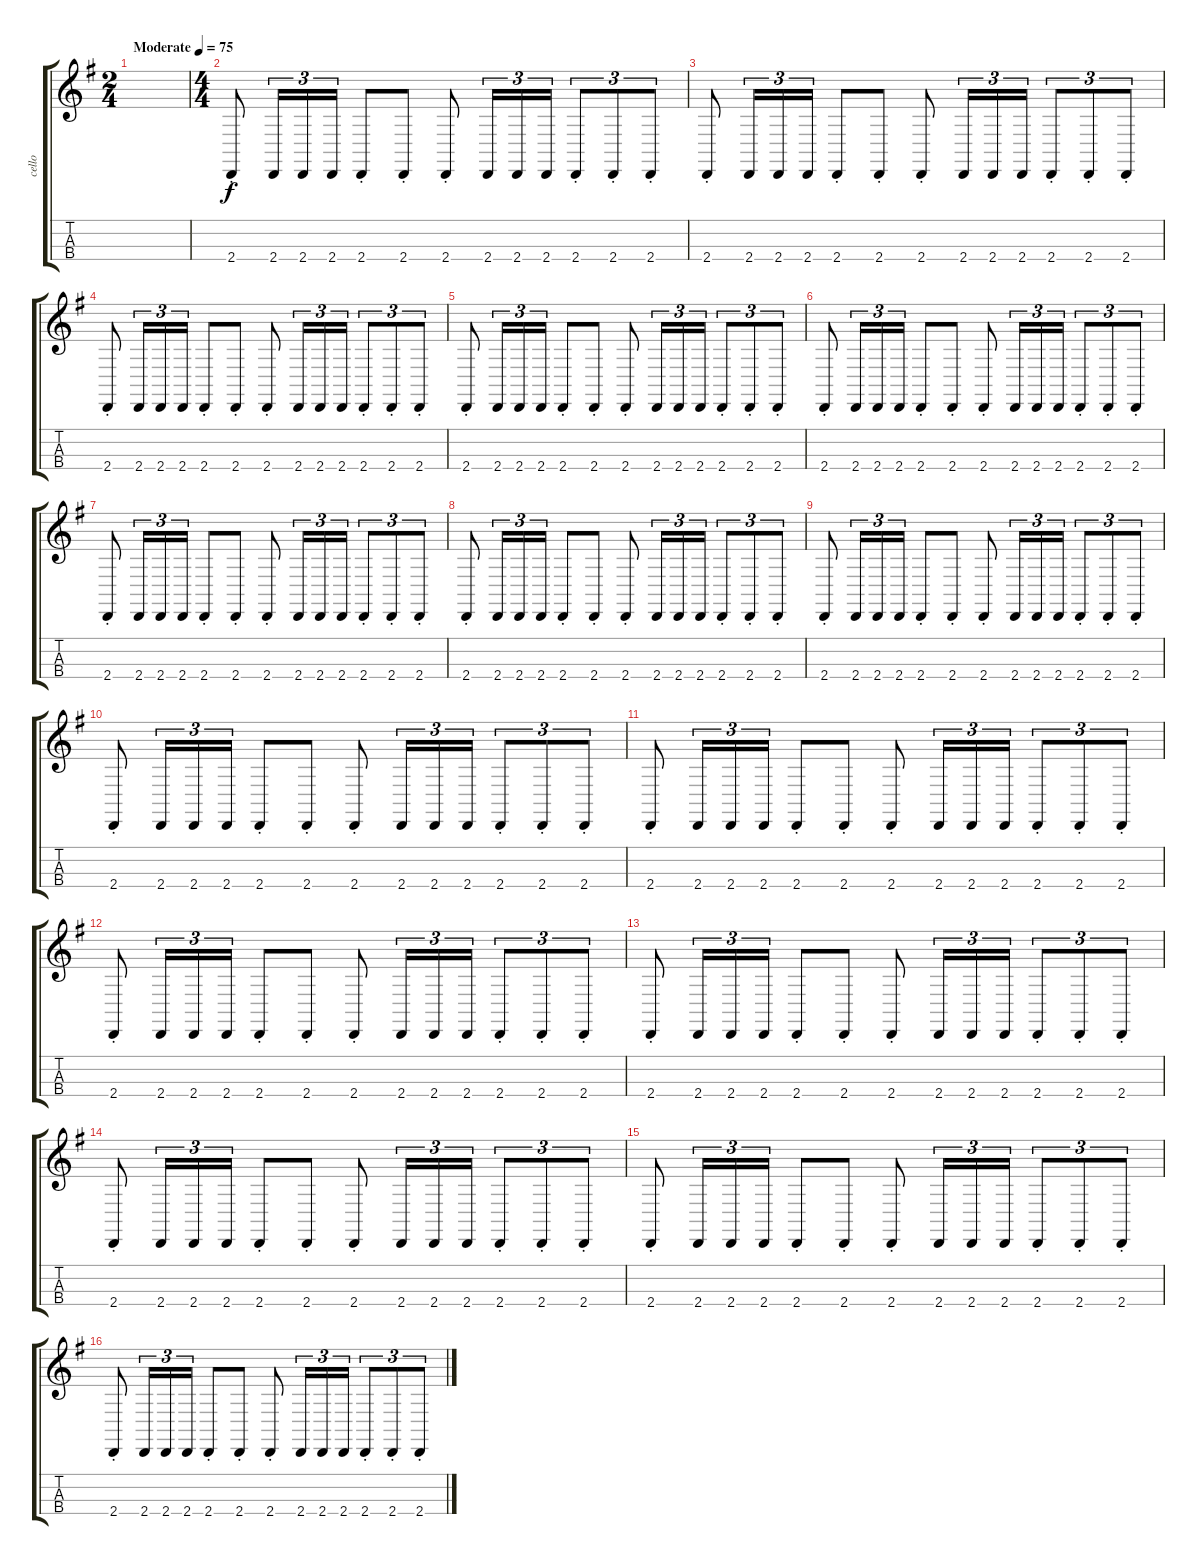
\track ("cello" "cello") {instrument cello}
\staff {score tabs}
\tuning (A3 D3 G2 C2) {hide}
\ts (2 4)
\tempo (75 "Moderate")
\clef g2
\ks g
|
\ts (4 4)
2.4{st}.8 2.4.16{tu (3 2)} 2.4.16{tu (3 2)} 2.4.16{tu (3 2)} 2.4{st}.8 2.4{st}.8 2.4{st}.8 2.4.16{tu (3 2)} 2.4.16{tu (3 2)} 2.4.16{tu (3 2)} 2.4{st}.8{tu (3 2)} 2.4{st}.8{tu (3 2)} 2.4{st}.8{tu (3 2)} |
2.4{st}.8 2.4.16{tu (3 2)} 2.4.16{tu (3 2)} 2.4.16{tu (3 2)} 2.4{st}.8 2.4{st}.8 2.4{st}.8 2.4.16{tu (3 2)} 2.4.16{tu (3 2)} 2.4.16{tu (3 2)} 2.4{st}.8{tu (3 2)} 2.4{st}.8{tu (3 2)} 2.4{st}.8{tu (3 2)} |
2.4{st}.8 2.4.16{tu (3 2)} 2.4.16{tu (3 2)} 2.4.16{tu (3 2)} 2.4{st}.8 2.4{st}.8 2.4{st}.8 2.4.16{tu (3 2)} 2.4.16{tu (3 2)} 2.4.16{tu (3 2)} 2.4{st}.8{tu (3 2)} 2.4{st}.8{tu (3 2)} 2.4{st}.8{tu (3 2)} |
2.4{st}.8 2.4.16{tu (3 2)} 2.4.16{tu (3 2)} 2.4.16{tu (3 2)} 2.4{st}.8 2.4{st}.8 2.4{st}.8 2.4.16{tu (3 2)} 2.4.16{tu (3 2)} 2.4.16{tu (3 2)} 2.4{st}.8{tu (3 2)} 2.4{st}.8{tu (3 2)} 2.4{st}.8{tu (3 2)} |
2.4{st}.8 2.4.16{tu (3 2)} 2.4.16{tu (3 2)} 2.4.16{tu (3 2)} 2.4{st}.8 2.4{st}.8 2.4{st}.8 2.4.16{tu (3 2)} 2.4.16{tu (3 2)} 2.4.16{tu (3 2)} 2.4{st}.8{tu (3 2)} 2.4{st}.8{tu (3 2)} 2.4{st}.8{tu (3 2)} |
2.4{st}.8 2.4.16{tu (3 2)} 2.4.16{tu (3 2)} 2.4.16{tu (3 2)} 2.4{st}.8 2.4{st}.8 2.4{st}.8 2.4.16{tu (3 2)} 2.4.16{tu (3 2)} 2.4.16{tu (3 2)} 2.4{st}.8{tu (3 2)} 2.4{st}.8{tu (3 2)} 2.4{st}.8{tu (3 2)} |
2.4{st}.8 2.4.16{tu (3 2)} 2.4.16{tu (3 2)} 2.4.16{tu (3 2)} 2.4{st}.8 2.4{st}.8 2.4{st}.8 2.4.16{tu (3 2)} 2.4.16{tu (3 2)} 2.4.16{tu (3 2)} 2.4{st}.8{tu (3 2)} 2.4{st}.8{tu (3 2)} 2.4{st}.8{tu (3 2)} |
2.4{st}.8 2.4.16{tu (3 2)} 2.4.16{tu (3 2)} 2.4.16{tu (3 2)} 2.4{st}.8 2.4{st}.8 2.4{st}.8 2.4.16{tu (3 2)} 2.4.16{tu (3 2)} 2.4.16{tu (3 2)} 2.4{st}.8{tu (3 2)} 2.4{st}.8{tu (3 2)} 2.4{st}.8{tu (3 2)} |
2.4{st}.8 2.4.16{tu (3 2)} 2.4.16{tu (3 2)} 2.4.16{tu (3 2)} 2.4{st}.8 2.4{st}.8 2.4{st}.8 2.4.16{tu (3 2)} 2.4.16{tu (3 2)} 2.4.16{tu (3 2)} 2.4{st}.8{tu (3 2)} 2.4{st}.8{tu (3 2)} 2.4{st}.8{tu (3 2)} |
2.4{st}.8 2.4.16{tu (3 2)} 2.4.16{tu (3 2)} 2.4.16{tu (3 2)} 2.4{st}.8 2.4{st}.8 2.4{st}.8 2.4.16{tu (3 2)} 2.4.16{tu (3 2)} 2.4.16{tu (3 2)} 2.4{st}.8{tu (3 2)} 2.4{st}.8{tu (3 2)} 2.4{st}.8{tu (3 2)} |
2.4{st}.8 2.4.16{tu (3 2)} 2.4.16{tu (3 2)} 2.4.16{tu (3 2)} 2.4{st}.8 2.4{st}.8 2.4{st}.8 2.4.16{tu (3 2)} 2.4.16{tu (3 2)} 2.4.16{tu (3 2)} 2.4{st}.8{tu (3 2)} 2.4{st}.8{tu (3 2)} 2.4{st}.8{tu (3 2)} |
2.4{st}.8 2.4.16{tu (3 2)} 2.4.16{tu (3 2)} 2.4.16{tu (3 2)} 2.4{st}.8 2.4{st}.8 2.4{st}.8 2.4.16{tu (3 2)} 2.4.16{tu (3 2)} 2.4.16{tu (3 2)} 2.4{st}.8{tu (3 2)} 2.4{st}.8{tu (3 2)} 2.4{st}.8{tu (3 2)} |
2.4{st}.8 2.4.16{tu (3 2)} 2.4.16{tu (3 2)} 2.4.16{tu (3 2)} 2.4{st}.8 2.4{st}.8 2.4{st}.8 2.4.16{tu (3 2)} 2.4.16{tu (3 2)} 2.4.16{tu (3 2)} 2.4{st}.8{tu (3 2)} 2.4{st}.8{tu (3 2)} 2.4{st}.8{tu (3 2)} |
2.4{st}.8 2.4.16{tu (3 2)} 2.4.16{tu (3 2)} 2.4.16{tu (3 2)} 2.4{st}.8 2.4{st}.8 2.4{st}.8 2.4.16{tu (3 2)} 2.4.16{tu (3 2)} 2.4.16{tu (3 2)} 2.4{st}.8{tu (3 2)} 2.4{st}.8{tu (3 2)} 2.4{st}.8{tu (3 2)} |
2.4{st}.8 2.4.16{tu (3 2)} 2.4.16{tu (3 2)} 2.4.16{tu (3 2)} 2.4{st}.8 2.4{st}.8 2.4{st}.8 2.4.16{tu (3 2)} 2.4.16{tu (3 2)} 2.4.16{tu (3 2)} 2.4{st}.8{tu (3 2)} 2.4{st}.8{tu (3 2)} 2.4{st}.8{tu (3 2)}
